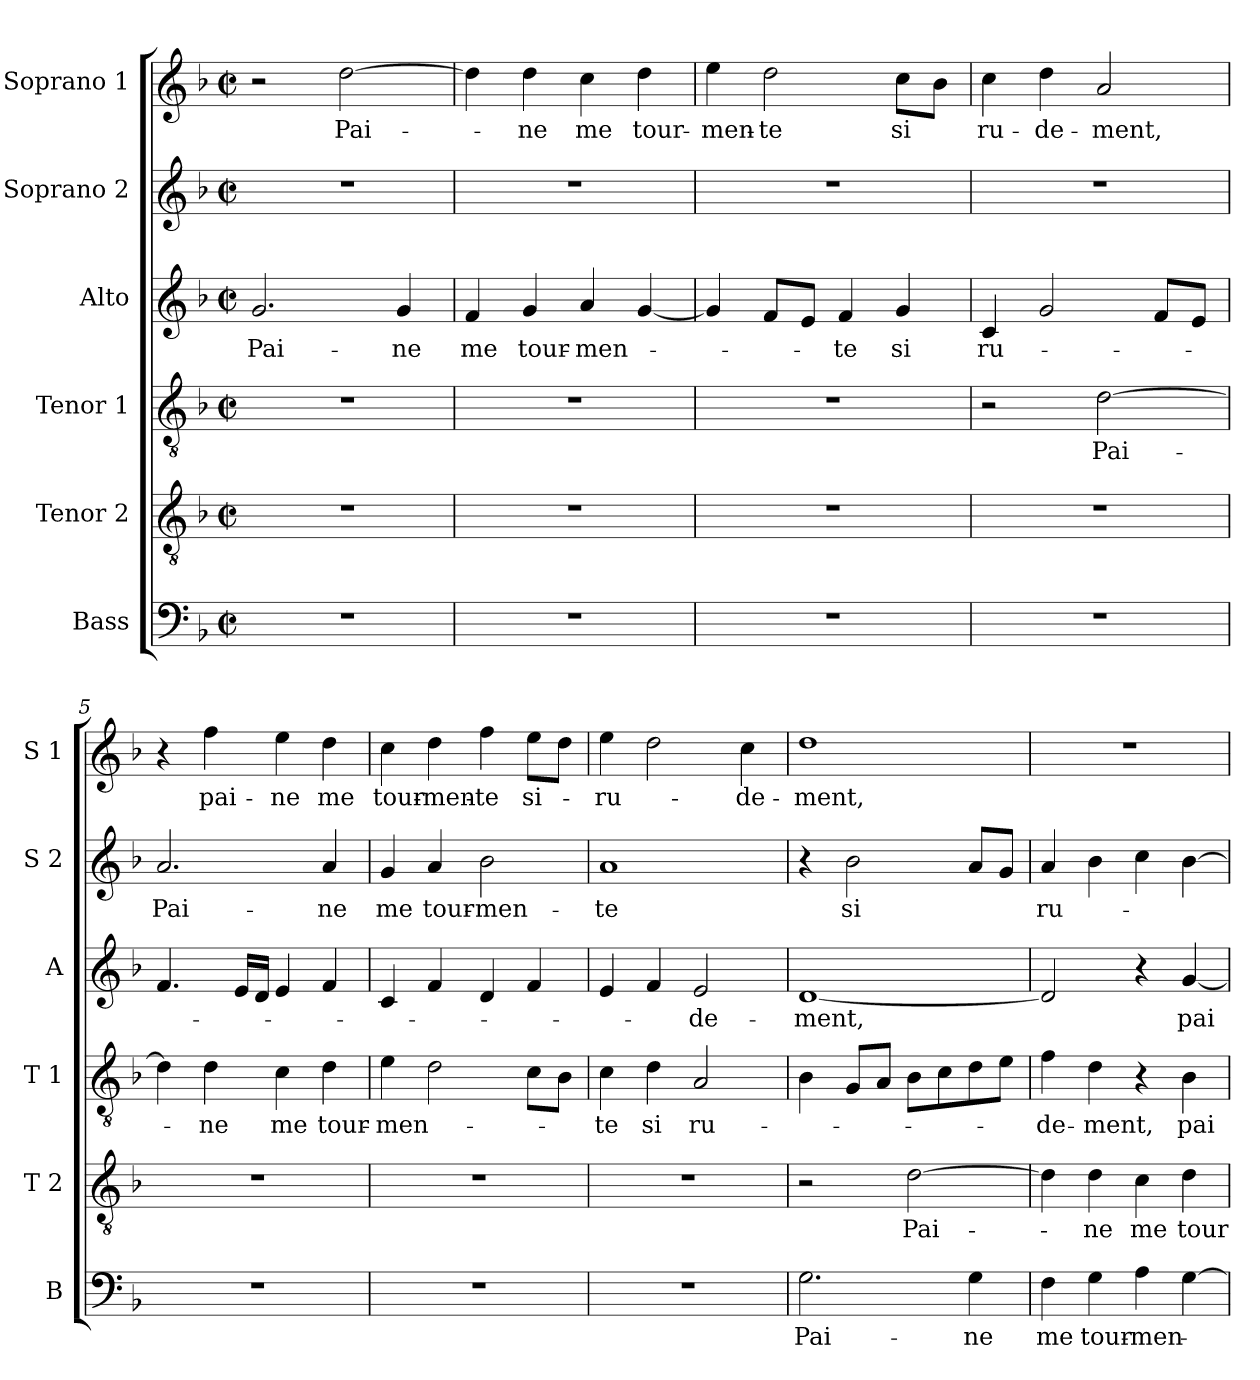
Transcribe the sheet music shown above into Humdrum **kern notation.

**kern	**text	**kern	**text	**kern	**text	**kern	**text	**kern	**text	**kern	**text
*part6	*part6	*part5	*part5	*part4	*part4	*part3	*part3	*part2	*part2	*part1	*part1
*staff6	*staff6	*staff5	*staff5	*staff4	*staff4	*staff3	*staff3	*staff2	*staff2	*staff1	*staff1
*I"Bass	*	*I"Tenor 2	*	*I"Tenor 1	*	*I"Alto	*	*I"Soprano 2	*	*I"Soprano 1	*
*I'B	*	*I'T 2	*	*I'T 1	*	*I'A	*	*I'S 2	*	*I'S 1	*
*clefF4	*	*clefGv2	*	*clefGv2	*	*clefG2	*	*clefG2	*	*clefG2	*
*k[b-]	*	*k[b-]	*	*k[b-]	*	*k[b-]	*	*k[b-]	*	*k[b-]	*
*F:	*	*F:	*	*F:	*	*F:	*	*F:	*	*F:	*
*M2/2	*	*M2/2	*	*M2/2	*	*M2/2	*	*M2/2	*	*M2/2	*
*met(c|)	*	*met(c|)	*	*met(c|)	*	*met(c|)	*	*met(c|)	*	*met(c|)	*
=1	=1	=1	=1	=1	=1	=1	=1	=1	=1	=1	=1
1r	.	1r	.	1r	.	2.g/	Pai-	1r	.	2r	.
.	.	.	.	.	.	.	.	.	.	[2dd\	Pai-
.	.	.	.	.	.	4g/	-ne	.	.	.	.
=2	=2	=2	=2	=2	=2	=2	=2	=2	=2	=2	=2
1r	.	1r	.	1r	.	4f/	me	1r	.	4dd\]	.
.	.	.	.	.	.	4g/	tour-	.	.	4dd\	-ne
.	.	.	.	.	.	4a/	-men-	.	.	4cc\	me
.	.	.	.	.	.	[4g/	.	.	.	4dd\	tour-
=3	=3	=3	=3	=3	=3	=3	=3	=3	=3	=3	=3
1r	.	1r	.	1r	.	4g/]	.	1r	.	4ee\	-men-
.	.	.	.	.	.	8f/L	.	.	.	2dd\	-te
.	.	.	.	.	.	8e/J	.	.	.	.	.
.	.	.	.	.	.	4f/	-te	.	.	.	.
.	.	.	.	.	.	4g/	si	.	.	8cc\L	si
.	.	.	.	.	.	.	.	.	.	8b-\J	.
=4	=4	=4	=4	=4	=4	=4	=4	=4	=4	=4	=4
1r	.	1r	.	2r	.	4c/	ru-	1r	.	4cc\	ru-
.	.	.	.	.	.	2g/	.	.	.	4dd\	-de-
.	.	.	.	[2d\	Pai-	.	.	.	.	2a/	-ment,
.	.	.	.	.	.	8f/L	.	.	.	.	.
.	.	.	.	.	.	8e/J	.	.	.	.	.
=5	=5	=5	=5	=5	=5	=5	=5	=5	=5	=5	=5
1r	.	1r	.	4d\]	.	4.f/	.	2.a/	Pai-	4r	.
.	.	.	.	4d\	-ne	.	.	.	.	4ff\	pai-
.	.	.	.	.	.	16e/LL	.	.	.	.	.
.	.	.	.	.	.	16d/JJ	.	.	.	.	.
.	.	.	.	4c\	me	4e/	.	.	.	4ee\	-ne
.	.	.	.	4d\	tour-	4f/	.	4a/	-ne	4dd\	me
=6	=6	=6	=6	=6	=6	=6	=6	=6	=6	=6	=6
1r	.	1r	.	4e\	-men-	4c/	.	4g/	me	4cc\	tour-
.	.	.	.	2d\	.	4f/	.	4a/	tour-	4dd\	-men-
.	.	.	.	.	.	4d/	.	2b-\	-men-	4ff\	-te
.	.	.	.	8c\L	.	4f/	.	.	.	8ee\L	si-
.	.	.	.	8B-\J	.	.	.	.	.	8dd\J	.
!!LO:LB:g=z
=7	=7	=7	=7	=7	=7	=7	=7	=7	=7	=7	=7
1r	.	1r	.	4c\	-te	4e/	.	1a	-te	4ee\	-ru-
.	.	.	.	4d\	si	4f/	.	.	.	2dd\	.
.	.	.	.	2A/	ru-	2e/	-de-	.	.	.	.
.	.	.	.	.	.	.	.	.	.	4cc\	-de-
=8	=8	=8	=8	=8	=8	=8	=8	=8	=8	=8	=8
2.G\	Pai-	2r	.	4B-\	.	[1d	-ment,	4r	.	1dd	-ment,
.	.	.	.	8G/L	.	.	.	2b-\	si	.	.
.	.	.	.	8A/J	.	.	.	.	.	.	.
.	.	[2d\	Pai-	8B-\L	.	.	.	.	.	.	.
.	.	.	.	8c\	.	.	.	.	.	.	.
4G\	-ne	.	.	8d\	.	.	.	8a/L	.	.	.
.	.	.	.	8e\J	.	.	.	8g/J	.	.	.
=9	=9	=9	=9	=9	=9	=9	=9	=9	=9	=9	=9
4F\	me	4d\]	.	4f\	-de-	2d/]	.	4a/	ru-	1r	.
4G\	tour-	4d\	-ne	4d\	-ment,	.	.	4b-\	.	.	.
4A\	-men-	4c\	me	4r	.	4r	.	4cc\	.	.	.
[4G\	.	4d\	tour-	4B-\	pai-	[4g/	pai-	[4b-\	.	.	.
=	=	=	=	=	=	=	=	=	=	=	=
*-	*-	*-	*-	*-	*-	*-	*-	*-	*-	*-	*-
